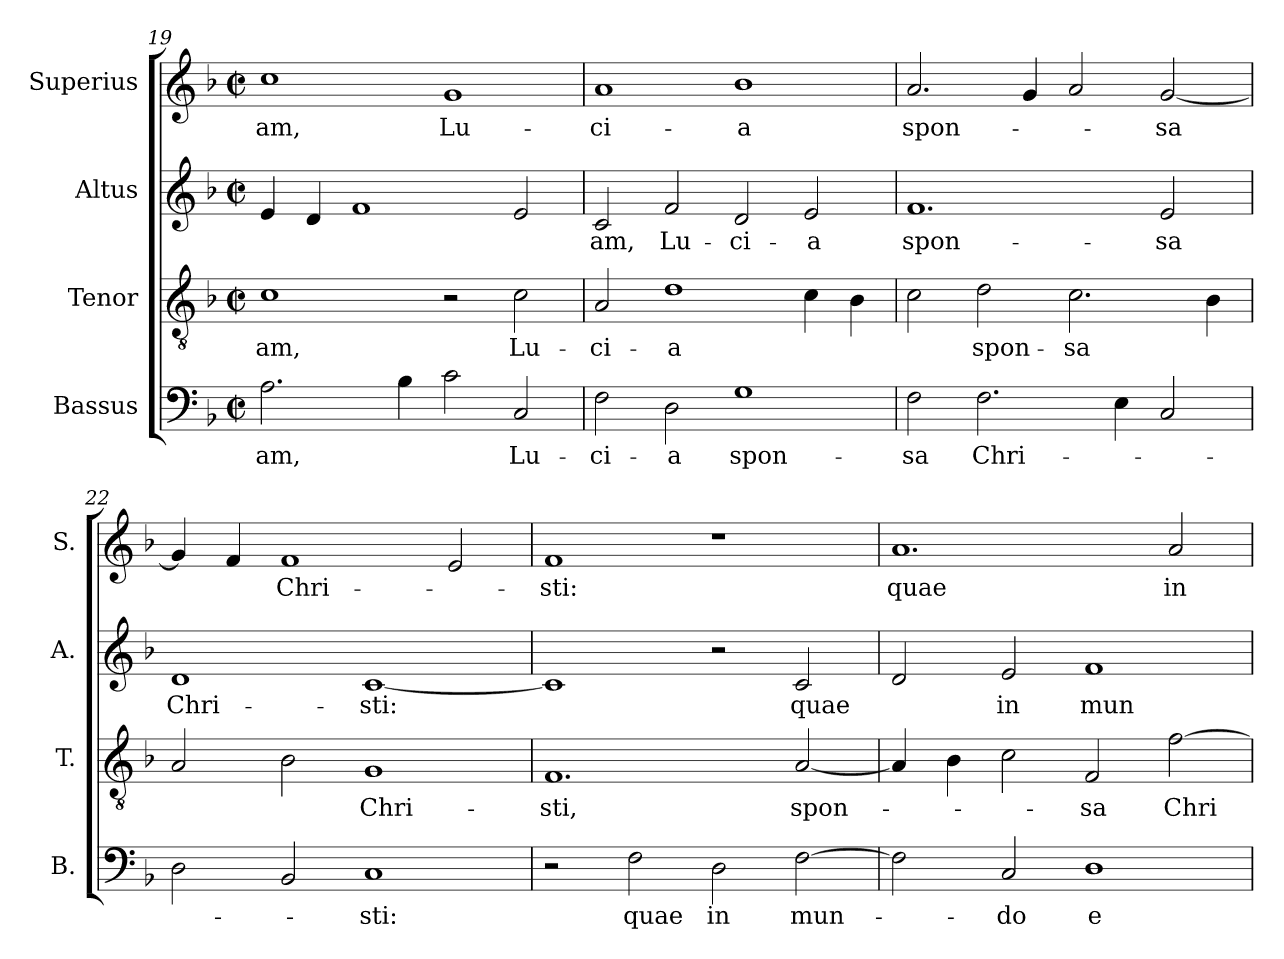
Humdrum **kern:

**kern	**text	**kern	**text	**kern	**text	**kern	**text
*part4	*part4	*part3	*part3	*part2	*part2	*part1	*part1
*staff4	*staff4	*staff3	*staff3	*staff2	*staff2	*staff1	*staff1
*I"Bassus	*	*I"Tenor	*	*I"Altus	*	*I"Superius	*
*I'B.	*	*I'T.	*	*I'A.	*	*I'S.	*
*clefF4	*	*clefGv2	*	*clefG2	*	*clefG2	*
*	*	*ITrd7c12	*	*	*	*	*
*k[b-]	*	*k[b-]	*	*k[b-]	*	*k[b-]	*
*F:	*	*F:	*	*F:	*	*F:	*
*M2/2	*	*M2/2	*	*M2/2	*	*M2/2	*
*met(c|)	*	*met(c|)	*	*met(c|)	*	*met(c|)	*
=19	=19	=19	=19	=19	=19	=19	=19
!	!LO:LY:b:color=#000000	!	!	!	!	!	!
!	!	!	!LO:LY:b:color=#000000	!	!	!	!
!	!	!	!	!	!	!	!LO:LY:b:color=#000000
2.Ai\	-am,	1Ci	-am,	4ei/	.	1cci	-am,
.	.	.	.	4di/	.	.	.
.	.	.	.	1fi	.	.	.
4B-i\	.	.	.	.	.	.	.
!	!	!	!	!	!	!	!LO:LY:b:color=#000000
2ci\	.	2r	.	.	.	1gi	Lu-
!	!LO:LY:b:color=#000000	!	!	!	!	!	!
!	!	!	!LO:LY:b:color=#000000	!	!	!	!
2Ci/	Lu-	2Ci\	Lu-	2ei/	.	.	.
=20	=20	=20	=20	=20	=20	=20	=20
!	!LO:LY:b:color=#000000	!	!	!	!	!	!
!	!	!	!LO:LY:b:color=#000000	!	!	!	!
!	!	!	!	!	!LO:LY:b:color=#000000	!	!
!	!	!	!	!	!	!	!LO:LY:b:color=#000000
2Fi\	-ci-	2AAi/	-ci-	2ci/	-am,	1ai	-ci-
!	!LO:LY:b:color=#000000	!	!	!	!	!	!
!	!	!	!LO:LY:b:color=#000000	!	!	!	!
!	!	!	!	!	!LO:LY:b:color=#000000	!	!
2Di\	-a	1Di	-a	2fi/	Lu-	.	.
!	!LO:LY:b:color=#000000	!	!	!	!	!	!
!	!	!	!	!	!LO:LY:b:color=#000000	!	!
!	!	!	!	!	!	!	!LO:LY:b:color=#000000
1Gi	spon-	.	.	2di/	-ci-	1b-i	-a
!	!	!	!	!	!LO:LY:b:color=#000000	!	!
.	.	4Ci\	.	2ei/	-a	.	.
.	.	4BB-i\	.	.	.	.	.
=21	=21	=21	=21	=21	=21	=21	=21
!	!LO:LY:b:color=#000000	!	!	!	!	!	!
!	!	!	!	!	!LO:LY:b:color=#000000	!	!
!	!	!	!	!	!	!	!LO:LY:b:color=#000000
2Fi\	-sa	2Ci\	.	1.fi	spon-	2.ai/	spon-
!	!LO:LY:b:color=#000000	!	!	!	!	!	!
!	!	!	!LO:LY:b:color=#000000	!	!	!	!
2.Fi\	Chri-	2Di\	spon-	.	.	.	.
.	.	.	.	.	.	4gi/	.
!	!	!	!LO:LY:b:color=#000000	!	!	!	!
.	.	2.Ci\	-sa	.	.	2ai/	.
4Ei\	.	.	.	.	.	.	.
!	!	!	!	!	!LO:LY:b:color=#000000	!	!
!	!	!	!	!	!	!	!LO:LY:b:color=#000000
2Ci/	.	.	.	2ei/	-sa	[<2gi/	-sa
.	.	4BB-i\	.	.	.	.	.
=22	=22	=22	=22	=22	=22	=22	=22
!	!	!	!	!	!LO:LY:b:color=#000000	!	!
2Di\	.	2AAi/	.	1di	Chri-	4gi/]	.
.	.	.	.	.	.	4fi/	.
!	!	!	!	!	!	!	!LO:LY:b:color=#000000
2BB-i/	.	2BB-i\	.	.	.	1fi	Chri-
!	!LO:LY:b:color=#000000	!	!	!	!	!	!
!	!	!	!LO:LY:b:color=#000000	!	!	!	!
!	!	!	!	!	!LO:LY:b:color=#000000	!	!
1Ci	-sti:	1GGi	Chri-	[<1ci	-sti:	.	.
.	.	.	.	.	.	2ei/	.
=23	=23	=23	=23	=23	=23	=23	=23
!	!	!	!LO:LY:b:color=#000000	!	!	!	!
!	!	!	!	!	!	!	!LO:LY:b:color=#000000
2r	.	1.FFi	-sti,	1ci]	.	1fi	-sti:
!	!LO:LY:b:color=#000000	!	!	!	!	!	!
2Fi\	quae	.	.	.	.	.	.
!	!LO:LY:b:color=#000000	!	!	!	!	!	!
2Di\	in	.	.	2r	.	1r	.
!	!LO:LY:b:color=#000000	!	!	!	!	!	!
!	!	!	!LO:LY:b:color=#000000	!	!	!	!
!	!	!	!	!	!LO:LY:b:color=#000000	!	!
[>2Fi\	mun-	[<2AAi/	spon-	2ci/	quae	.	.
=24	=24	=24	=24	=24	=24	=24	=24
!	!	!	!	!	!	!	!LO:LY:b:color=#000000
2Fi\]	.	4AAi/]	.	2di/	.	1.ai	quae
.	.	4BB-i\	.	.	.	.	.
!	!LO:LY:b:color=#000000	!	!	!	!	!	!
!	!	!	!	!	!LO:LY:b:color=#000000	!	!
2Ci/	-do	2Ci\	.	2ei/	in	.	.
!	!LO:LY:b:color=#000000	!	!	!	!	!	!
!	!	!	!LO:LY:b:color=#000000	!	!	!	!
!	!	!	!	!	!LO:LY:b:color=#000000	!	!
1Di	e-	2FFi/	-sa	1fi	mun-	.	.
!	!	!	!LO:LY:b:color=#000000	!	!	!	!
!	!	!	!	!	!	!	!LO:LY:b:color=#000000
.	.	[>2Fi\	Chri-	.	.	2ai/	in
=	=	=	=	=	=	=	=
*-	*-	*-	*-	*-	*-	*-	*-
